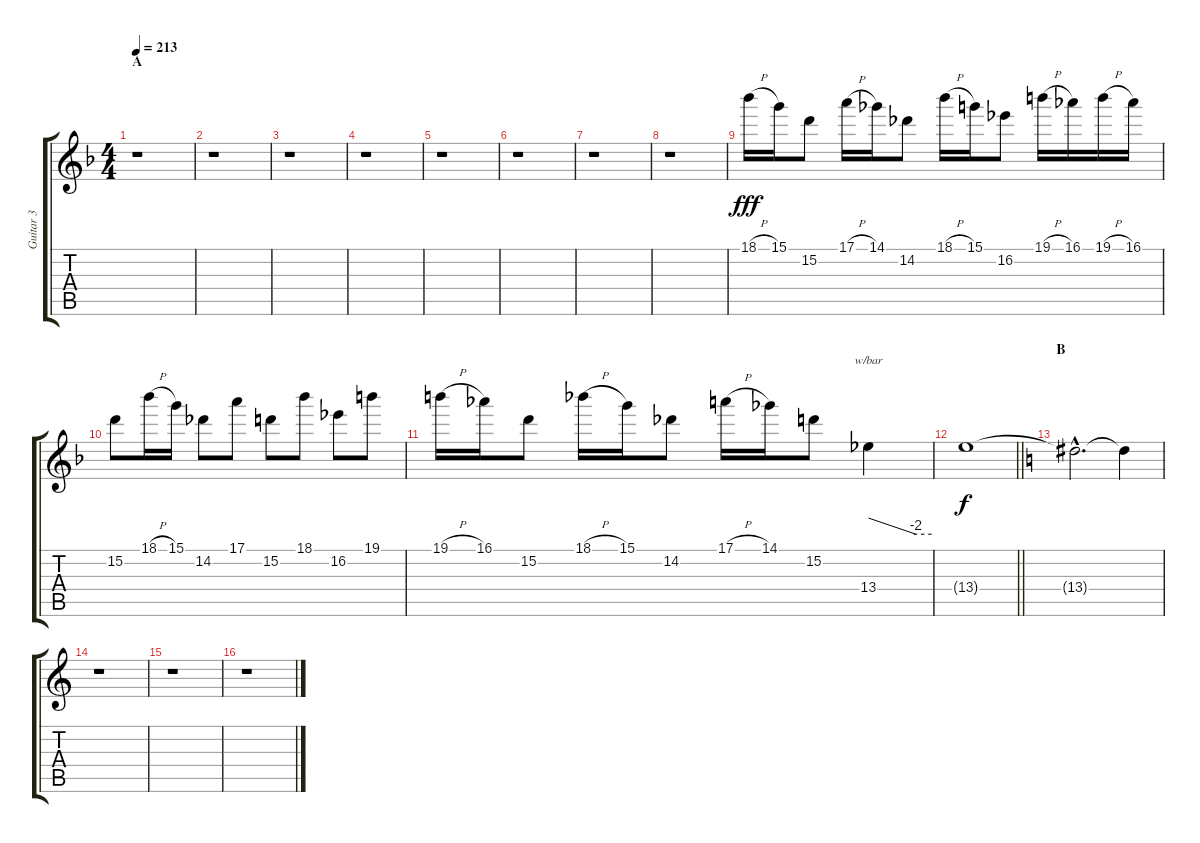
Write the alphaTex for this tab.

\track ("Guitar 3" "Guitar 3") {instrument distortionguitar}
\staff {score tabs}
\tuning (E4 B3 G3 D3 A2 E2) {hide}
\ts (4 4)
\section ("" "A")
\tempo 213
\clef g2
\ks f
r.1{dy fff instrument distortionguitar} |
r.1 |
r.1 |
r.1 |
r.1 |
r.1 |
r.1 |
r.1 |
18.1{h}.16 15.1.16 15.2.8 17.1{h}.16 14.1.16 14.2.8 18.1{h}.16 15.1.16 16.2.8 19.1{h}.16 16.1.16 19.1{h}.16 16.1.16 |
15.2.8 18.1{h}.16 15.1.16 14.2.8 17.1.8 15.2.8 18.1.8 16.2.8 19.1.8 |
19.1{h}.16 16.1.16 15.2.8 18.1{h}.16 15.1.16 14.2.8 17.1{h}.16 14.1.16 15.2.8 13.4.4{tbe (custom default 0 0 45 -8 60 -8)} |
\barLineRight lightlight
13.4{t}.1{dy f} |
\section ("" "B")
\ks c
13.4{hac t}.2{d} 13.4{t}.4 |
r.1 |
r.1 |
r.1
